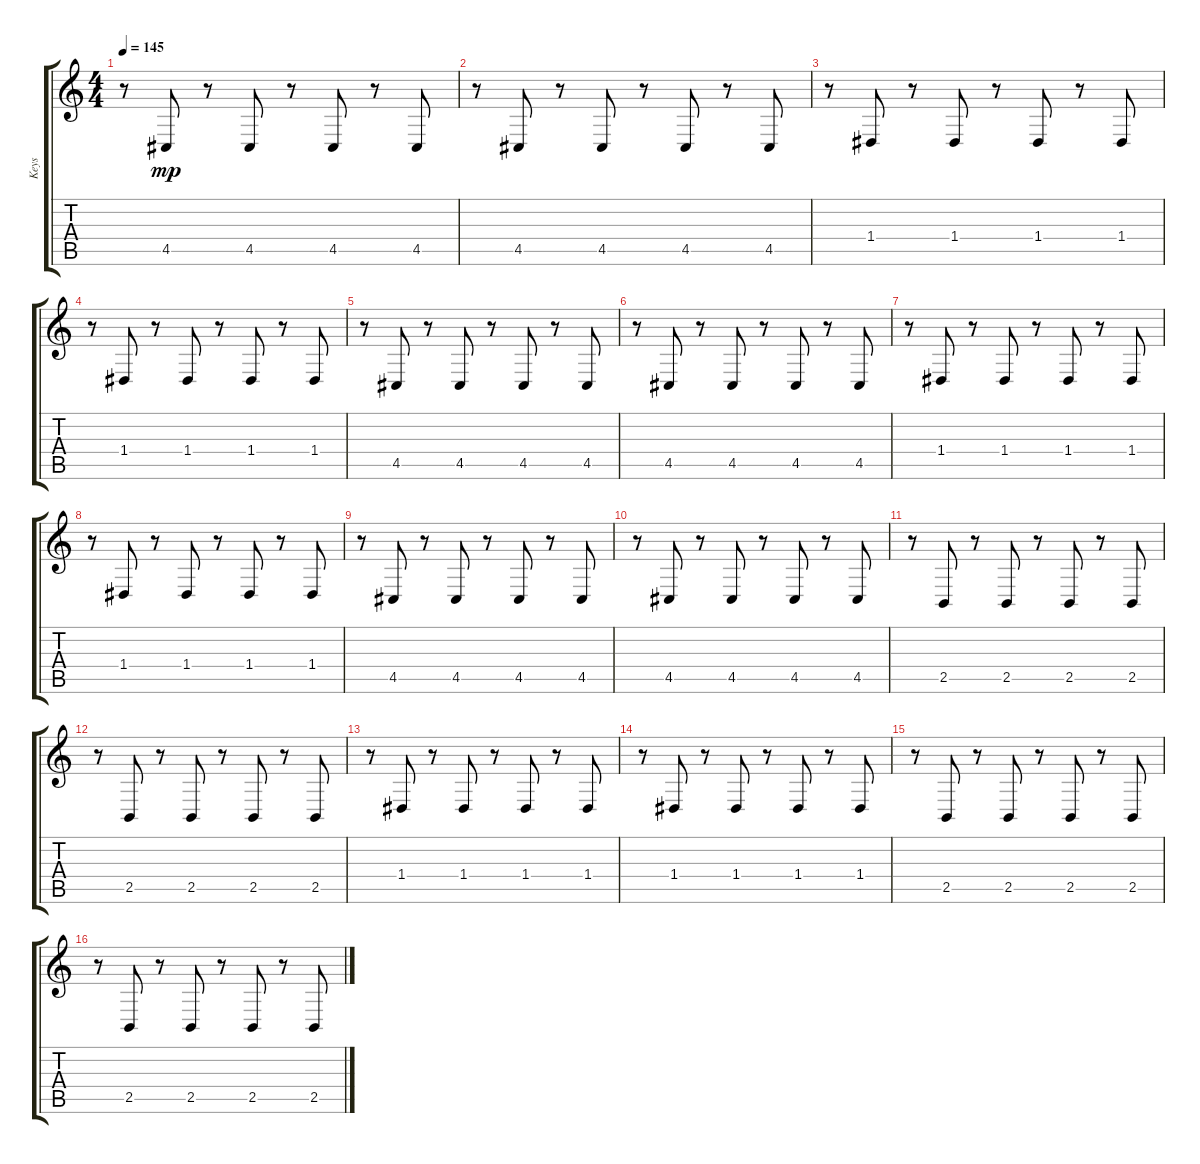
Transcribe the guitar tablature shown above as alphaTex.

\track ("Keys" "Keys") {instrument pad3polysynth}
\staff {score tabs}
\tuning (E4 B3 G3 D3 A2 E2) {hide}
\ts (4 4)
\tempo 145
\clef g2
\ks c
r.8{dy mp} 4.5.8 r.8 4.5.8 r.8 4.5.8 r.8 4.5.8 |
r.8 4.5.8 r.8 4.5.8 r.8 4.5.8 r.8 4.5.8 |
r.8 1.4.8 r.8 1.4.8 r.8 1.4.8 r.8 1.4.8 |
r.8 1.4.8 r.8 1.4.8 r.8 1.4.8 r.8 1.4.8 |
r.8 4.5.8 r.8 4.5.8 r.8 4.5.8 r.8 4.5.8 |
r.8 4.5.8 r.8 4.5.8 r.8 4.5.8 r.8 4.5.8 |
r.8 1.4.8 r.8 1.4.8 r.8 1.4.8 r.8 1.4.8 |
r.8 1.4.8 r.8 1.4.8 r.8 1.4.8 r.8 1.4.8 |
r.8 4.5.8 r.8 4.5.8 r.8 4.5.8 r.8 4.5.8 |
r.8 4.5.8 r.8 4.5.8 r.8 4.5.8 r.8 4.5.8 |
r.8 2.5.8 r.8 2.5.8 r.8 2.5.8 r.8 2.5.8 |
r.8 2.5.8 r.8 2.5.8 r.8 2.5.8 r.8 2.5.8 |
r.8 1.4.8 r.8 1.4.8 r.8 1.4.8 r.8 1.4.8 |
r.8 1.4.8 r.8 1.4.8 r.8 1.4.8 r.8 1.4.8 |
r.8 2.5.8 r.8 2.5.8 r.8 2.5.8 r.8 2.5.8 |
r.8 2.5.8 r.8 2.5.8 r.8 2.5.8 r.8 2.5.8
